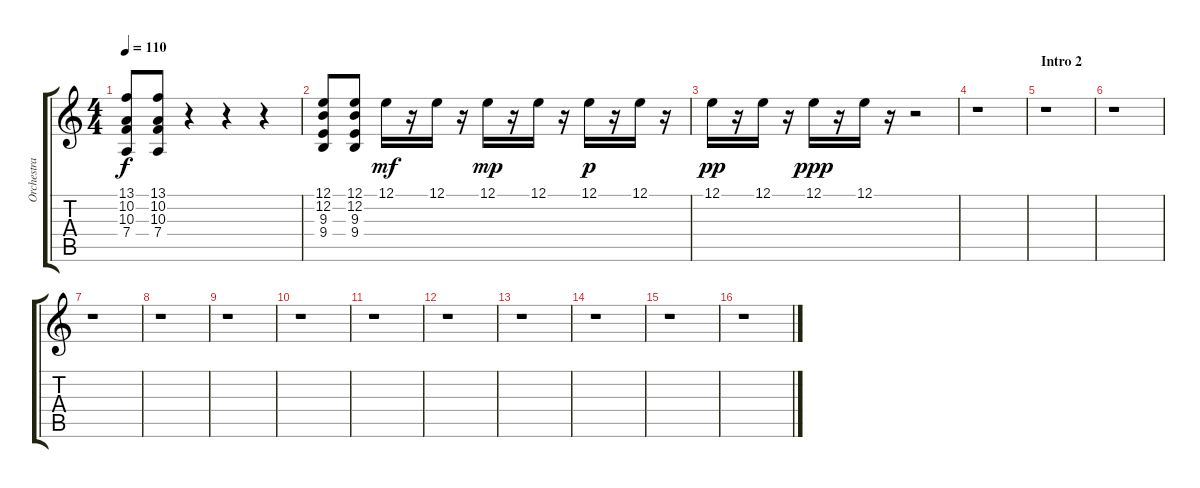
\track ("Orchestra Hit" "Orchestra ") {instrument orchestrahit}
\staff {score tabs}
\tuning (E4 B3 G3 D3 A2 E2) {hide}
\ts (4 4)
\tempo 110
\clef g2
\ks c
(13.1 10.2 10.3 7.4).8{dy f} (13.1 10.2 10.3 7.4).8 r.4 r.4 r.4 |
(12.1 12.2 9.3 9.4).8 (12.1 12.2 9.3 9.4).8 12.1.16{dy mf} r.16 12.1.16 r.16 12.1.16{dy mp} r.16 12.1.16 r.16 12.1.16{dy p} r.16 12.1.16 r.16 |
12.1.16{dy pp} r.16 12.1.16 r.16 12.1.16{dy ppp} r.16 12.1.16 r.16 r.2 |
r.1 |
\section ("" "Intro 2")
r.1 |
r.1 |
r.1 |
r.1 |
r.1 |
r.1 |
r.1 |
r.1 |
r.1 |
r.1 |
r.1 |
r.1
